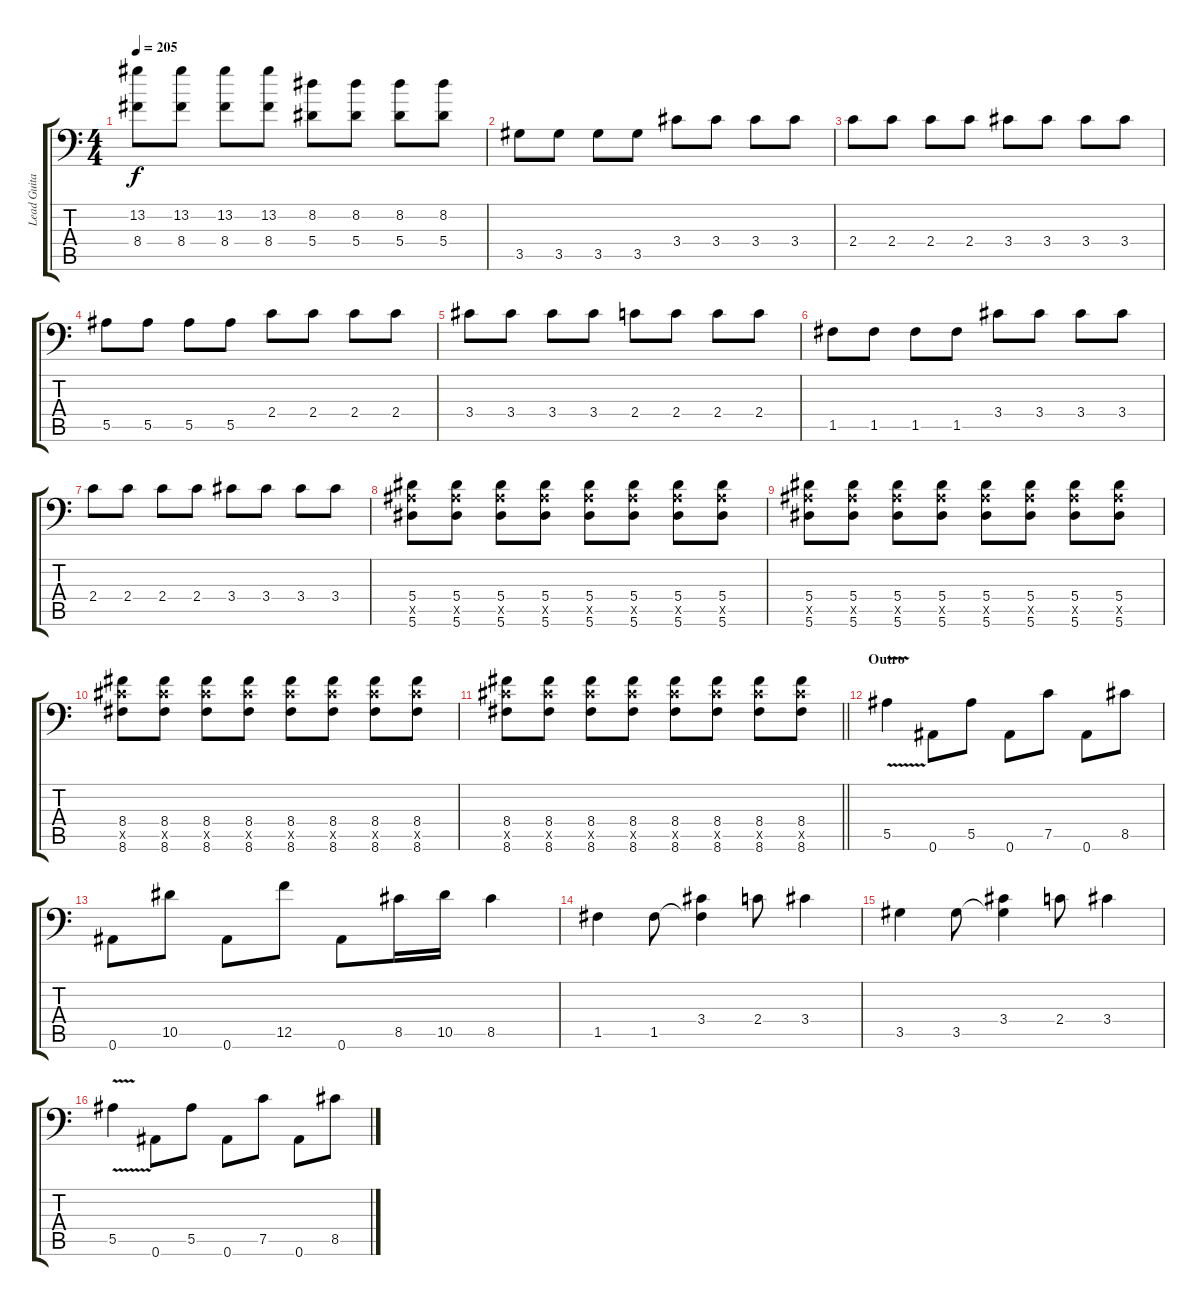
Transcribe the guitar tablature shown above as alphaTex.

\track ("Lead Guitar" "Lead Guita") {instrument distortionguitar}
\staff {score tabs}
\tuning (C4 G3 Eb3 Bb2 F2 Bb1) {hide}
\ts (4 4)
\tempo 205
\clef f4
\ks c
(13.2 8.4).8{dy f} (13.2 8.4).8 (13.2 8.4).8 (13.2 8.4).8 (8.2 5.4).8 (8.2 5.4).8 (8.2 5.4).8 (8.2 5.4).8 |
3.5.8{volume 16} 3.5.8 3.5.8 3.5.8 3.4.8 3.4.8 3.4.8 3.4.8 |
2.4.8 2.4.8 2.4.8 2.4.8 3.4.8 3.4.8 3.4.8 3.4.8 |
5.5.8 5.5.8 5.5.8 5.5.8 2.4.8 2.4.8 2.4.8 2.4.8 |
3.4.8 3.4.8 3.4.8 3.4.8 2.4.8 2.4.8 2.4.8 2.4.8 |
1.5.8 1.5.8 1.5.8 1.5.8 3.4.8 3.4.8 3.4.8 3.4.8 |
2.4.8 2.4.8 2.4.8 2.4.8 3.4.8 3.4.8 3.4.8 3.4.8 |
(5.4 5.5{x} 5.6).8 (5.4 5.5{x} 5.6).8 (5.4 5.5{x} 5.6).8 (5.4 5.5{x} 5.6).8 (5.4 5.5{x} 5.6).8 (5.4 5.5{x} 5.6).8 (5.4 5.5{x} 5.6).8 (5.4 5.5{x} 5.6).8 |
(5.4 5.5{x} 5.6).8 (5.4 5.5{x} 5.6).8 (5.4 5.5{x} 5.6).8 (5.4 5.5{x} 5.6).8 (5.4 5.5{x} 5.6).8 (5.4 5.5{x} 5.6).8 (5.4 5.5{x} 5.6).8 (5.4 5.5{x} 5.6).8 |
(8.4 8.5{x} 8.6).8 (8.4 8.5{x} 8.6).8 (8.4 8.5{x} 8.6).8 (8.4 8.5{x} 8.6).8 (8.4 8.5{x} 8.6).8 (8.4 8.5{x} 8.6).8 (8.4 8.5{x} 8.6).8 (8.4 8.5{x} 8.6).8 |
\barLineRight lightlight
(8.4 8.5{x} 8.6).8 (8.4 8.5{x} 8.6).8 (8.4 8.5{x} 8.6).8 (8.4 8.5{x} 8.6).8 (8.4 8.5{x} 8.6).8 (8.4 8.5{x} 8.6).8 (8.4 8.5{x} 8.6).8 (8.4 8.5{x} 8.6).8 |
\section ("" "Outro")
5.5{v}.4 0.6.8 5.5.8 0.6.8 7.5.8 0.6.8 8.5.8 |
0.6.8 10.5.8 0.6.8 12.5.8 0.6.8 8.5.16 10.5.16 8.5.4 |
1.5.4 1.5.8 (3.4 1.5{t}).4 2.4.8 3.4.4 |
3.5.4 3.5.8 (3.4 3.5{t}).4 2.4.8 3.4.4 |
5.5{v}.4 0.6.8 5.5.8 0.6.8 7.5.8 0.6.8 8.5.8
